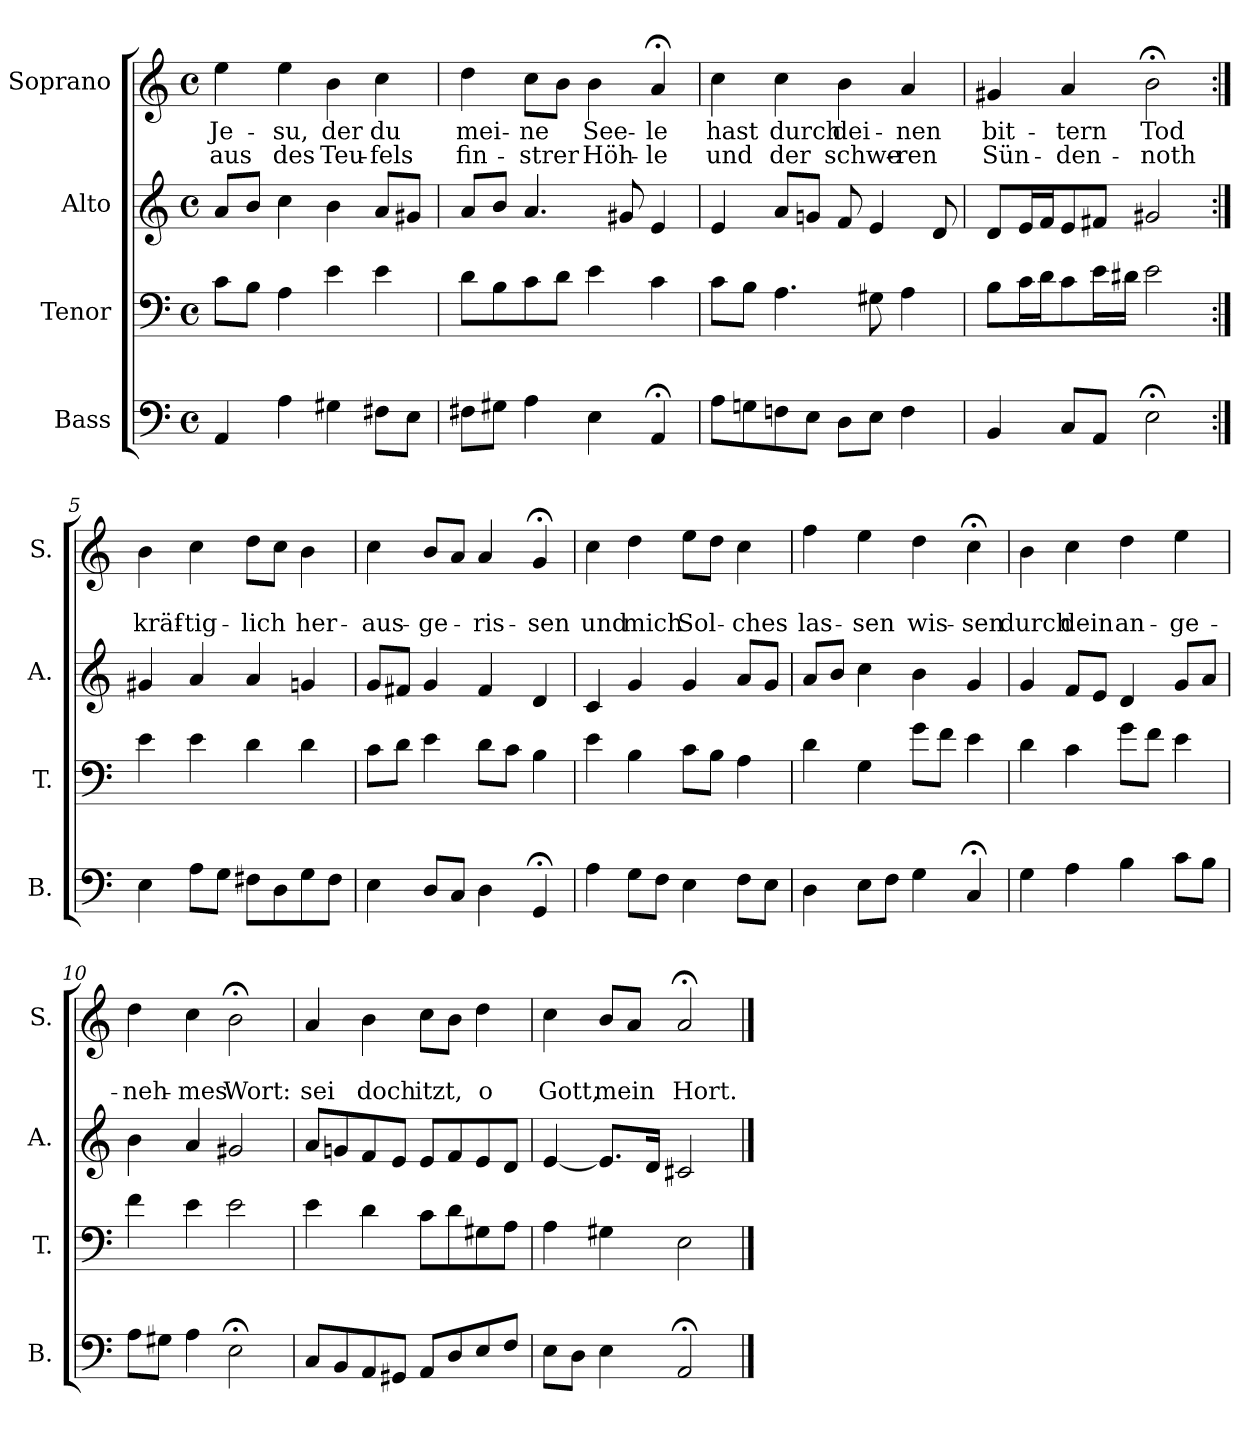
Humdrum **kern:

**kern	**kern	**kern	**kern	**text	**text
*part4	*part3	*part2	*part1	*part1	*part1
*staff4	*staff3	*staff2	*staff1	*staff1	*staff1
*I"Bass	*I"Tenor	*I"Alto	*I"Soprano	*	*
*I'B.	*I'T.	*I'A.	*I'S.	*	*
*clefF4	*clefF4	*clefG2	*clefG2	*	*
*k[]	*k[]	*k[]	*k[]	*	*
*M4/4	*M4/4	*M4/4	*M4/4	*	*
*met(c)	*met(c)	*met(c)	*met(c)	*	*
=1	=1	=1	=1	=1	=1
!	!	!	!	!LO:LY:b	!LO:LY:b
4AA/	8c\L	8a/L	4ee\	Je-	aus
.	8B\J	8b/J	.	.	.
!	!	!	!	!LO:LY:b	!LO:LY:b
4A\	4A\	4cc\	4ee\	-su,	des
!	!	!	!	!LO:LY:b	!LO:LY:b
4G#X\	4e\	4b\	4b\	der	Teu-
!	!	!	!	!LO:LY:b	!LO:LY:b
8F#X\L	4e\	8a/L	4cc\	du	-fels
8E\J	.	8g#X/J	.	.	.
=2	=2	=2	=2	=2	=2
!	!	!	!	!LO:LY:b	!LO:LY:b
8F#X\L	8d\L	8a/L	4dd\	mei-	fin-
8G#X\J	8B\	8b/J	.	.	.
!	!	!	!	!LO:LY:b	!LO:LY:b
4A\	8c\	4.a/	8cc\L	-ne	-strer
.	8d\J	.	8b\J	.	.
!	!	!	!	!LO:LY:b	!LO:LY:b
4E\	4e\	.	4b\	See-	Höh-
.	.	8g#X/	.	.	.
!	!	!	!	!LO:LY:b	!LO:LY:b
4AA;</	4c\	4e/	4a;</	-le	-le
=3	=3	=3	=3	=3	=3
!	!	!	!	!LO:LY:b	!LO:LY:b
8A\L	8c\L	4e/	4cc\	hast	und
8Gn\	8B\J	.	.	.	.
!	!	!	!	!LO:LY:b	!LO:LY:b
8Fn\	4.A\	8a/L	4cc\	durch	der
8E\J	.	8gn/J	.	.	.
!	!	!	!	!LO:LY:b	!LO:LY:b
8D\L	.	8f/	4b\	dei-	schwe-
8E\J	8G#X\	4e/	.	.	.
!	!	!	!	!LO:LY:b	!LO:LY:b
4F\	4A\	.	4a/	-nen	-ren
.	.	8d/	.	.	.
=4	=4	=4	=4	=4	=4
!	!	!	!	!LO:LY:b	!LO:LY:b
4BB/	8B\L	8d/L	4g#X/	bit-	Sün-
.	16c\L	16e/L	.	.	.
.	16d\J	16f/J	.	.	.
!	!	!	!	!LO:LY:b	!LO:LY:b
8C/L	8c\	8e/	4a/	-tern	-den-
8AA/J	16e\L	8f#X/J	.	.	.
.	16d#X\JJ	.	.	.	.
!	!	!	!	!LO:LY:b	!LO:LY:b
2E;<\	2e\	2g#X/	2b;<\	Tod	-noth
!!LO:LB:g=z
=5:|!	=5:|!	=5:|!	=5:|!	=5:|!	=5:|!
!	!	!	!	!	!LO:LY:b
4E\	4e\	4g#X/	4b\	.	kräf-
!	!	!	!	!	!LO:LY:b
8A\L	4e\	4a/	4cc\	.	-tig-
8G\J	.	.	.	.	.
!	!	!	!	!	!LO:LY:b
8F#X\L	4d\	4a/	8dd\L	.	-lich
8D\	.	.	8cc\J	.	.
!	!	!	!	!	!LO:LY:b
8G\	4d\	4gn/	4b\	.	her-
8F#\J	.	.	.	.	.
=6	=6	=6	=6	=6	=6
!	!	!	!	!	!LO:LY:b
4E\	8c\L	8g/L	4cc\	.	-aus-
.	8d\J	8f#X/J	.	.	.
!	!	!	!	!	!LO:LY:b
8D/L	4e\	4g/	8b/L	.	-ge-
8C/J	.	.	8a/J	.	.
!	!	!	!	!	!LO:LY:b
4D\	8d\L	4f#/	4a/	.	-ris-
.	8c\J	.	.	.	.
!	!	!	!	!	!LO:LY:b
4GG;</	4B\	4d/	4g;</	.	-sen
=7	=7	=7	=7	=7	=7
!	!	!	!	!	!LO:LY:b
4A\	4e\	4c/	4cc\	.	und
!	!	!	!	!	!LO:LY:b
8G\L	4B\	4g/	4dd\	.	mich
8F\J	.	.	.	.	.
!	!	!	!	!	!LO:LY:b
4E\	8c\L	4g/	8ee\L	.	Sol-
.	8B\J	.	8dd\J	.	.
!	!	!	!	!	!LO:LY:b
8F\L	4A\	8a/L	4cc\	.	-ches
8E\J	.	8g/J	.	.	.
=8	=8	=8	=8	=8	=8
!	!	!	!	!	!LO:LY:b
4D\	4d\	8a/L	4ff\	.	las-
.	.	8b/J	.	.	.
!	!	!	!	!	!LO:LY:b
8E\L	4G\	4cc\	4ee\	.	-sen
8F\J	.	.	.	.	.
!	!	!	!	!	!LO:LY:b
4G\	8g\L	4b\	4dd\	.	wis-
.	8f\J	.	.	.	.
!	!	!	!	!	!LO:LY:b
4C;</	4e\	4g/	4cc;<\	.	-sen
!!LO:PB:g=z
=9	=9	=9	=9	=9	=9
!	!	!	!	!	!LO:LY:b
4G\	4d\	4g/	4b\	.	durch
!	!	!	!	!	!LO:LY:b
4A\	4c\	8f/L	4cc\	.	dein
.	.	8e/J	.	.	.
!	!	!	!	!	!LO:LY:b
4B\	8g\L	4d/	4dd\	.	an-
.	8f\J	.	.	.	.
!	!	!	!	!	!LO:LY:b
8c\L	4e\	8g/L	4ee\	.	-ge-
8B\J	.	8a/J	.	.	.
=10	=10	=10	=10	=10	=10
!	!	!	!	!	!LO:LY:b
8A\L	4f\	4b\	4dd\	.	-neh-
8G#X\J	.	.	.	.	.
!	!	!	!	!	!LO:LY:b
4A\	4e\	4a/	4cc\	.	-mes
!	!	!	!	!	!LO:LY:b
2E;<\	2e\	2g#X/	2b;<\	.	Wort:
=11	=11	=11	=11	=11	=11
!	!	!	!	!	!LO:LY:b
8C/L	4e\	8a/L	4a/	.	sei
8BB/	.	8gn/	.	.	.
!	!	!	!	!	!LO:LY:b
8AA/	4d\	8f/	4b\	.	doch
8GG#X/J	.	8e/J	.	.	.
!	!	!	!	!	!LO:LY:b
8AA/L	8c\L	8e/L	8cc\L	.	itzt,
8D/	8d\	8f/	8b\J	.	.
!	!	!	!	!	!LO:LY:b
8E/	8G#X\	8e/	4dd\	.	o
8F/J	8A\J	8d/J	.	.	.
=12	=12	=12	=12	=12	=12
!	!	!	!	!	!LO:LY:b
8E\L	4A\	[4e/	4cc\	.	Gott,
8D\J	.	.	.	.	.
!	!	!	!	!	!LO:LY:b
4E\	4G#X\	8.e/L]	8b/L	.	mein
.	.	.	8a/J	.	.
.	.	16d/Jk	.	.	.
!	!	!	!	!	!LO:LY:b
2AA;</	2E\	2c#X/	2a;</	.	Hort.
==	==	==	==	==	==
*-	*-	*-	*-	*-	*-
